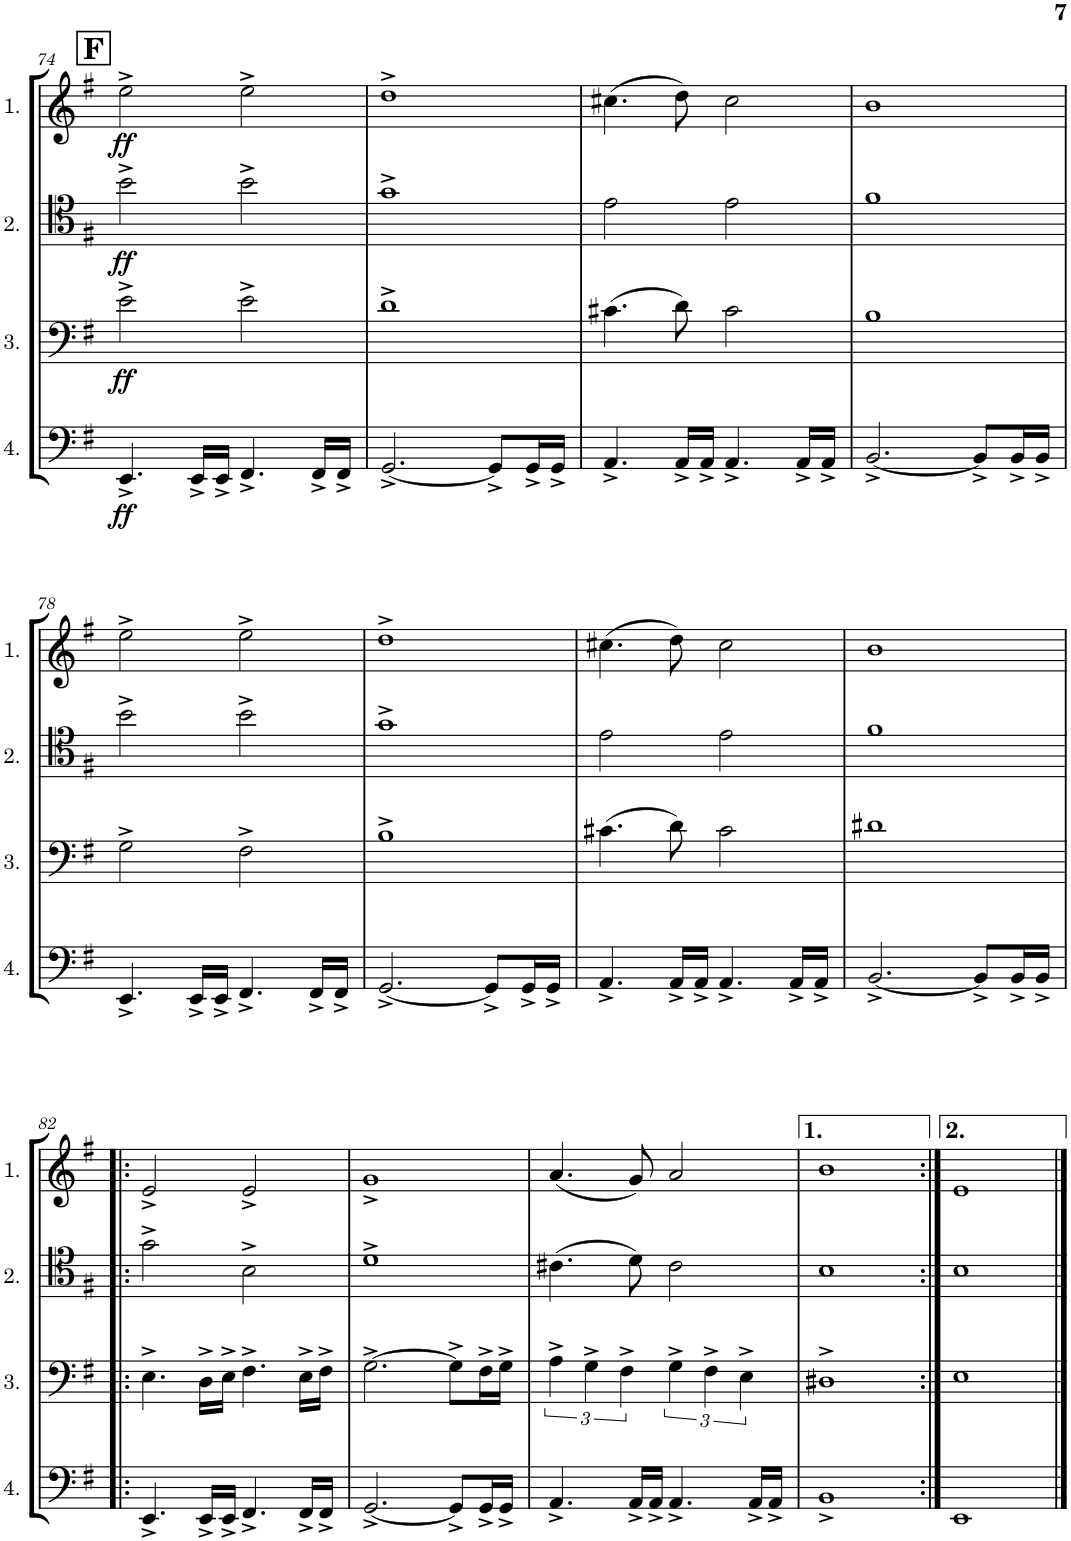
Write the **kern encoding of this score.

**kern	**dynam	**kern	**dynam	**kern	**dynam	**kern	**dynam
*part4	*part4	*part3	*part3	*part2	*part2	*part1	*part1
*staff4	*staff4	*staff3	*staff3	*staff2	*staff2	*staff1	*staff1
*I"Cello 4	*	*I"Cello 3	*	*I"Cello 2	*	*I"Cello 1	*
!!LO:PB:g=z
*clefF4	*	*clefF4	*	*clefC4	*	*clefG2	*
*k[f#]	*	*k[f#]	*	*k[f#]	*	*k[f#]	*
*M4/4	*	*M4/4	*	*M4/4	*	*M4/4	*
!!LO:REH:place=s1:a:B:cj:fs=14:t=F
=74	=74	=74	=74	=74	=74	=74	=74
!	!LO:DY:b	!	!LO:DY:b	!	!LO:DY:b	!	!LO:DY:b
4.EE^/	ff	2e^\	ff	2b^\	ff	2ee^\	ff
16EE^/LL	.	.	.	.	.	.	.
16EE^/JJ	.	.	.	.	.	.	.
4.FF#^/	.	2e^\	.	2b^\	.	2ee^\	.
16FF#^/LL	.	.	.	.	.	.	.
16FF#^/JJ	.	.	.	.	.	.	.
=75	=75	=75	=75	=75	=75	=75	=75
[2.GG^/	.	1d^	.	1g^	.	1dd^	.
8GG^/L]	.	.	.	.	.	.	.
16GG^/L	.	.	.	.	.	.	.
16GG^/JJ	.	.	.	.	.	.	.
=76	=76	=76	=76	=76	=76	=76	=76
4.AA^/	.	(4.c#X\	.	2e\	.	(4.cc#X\	.
16AA^/LL	.	8d\)	.	.	.	8dd\)	.
16AA^/JJ	.	.	.	.	.	.	.
4.AA^/	.	2c#\	.	2e\	.	2cc#\	.
16AA^/LL	.	.	.	.	.	.	.
16AA^/JJ	.	.	.	.	.	.	.
=77	=77	=77	=77	=77	=77	=77	=77
[2.BB^/	.	1B	.	1f#	.	1b	.
8BB^/L]	.	.	.	.	.	.	.
16BB^/L	.	.	.	.	.	.	.
16BB^/JJ	.	.	.	.	.	.	.
!!LO:LB:g=z
=78	=78	=78	=78	=78	=78	=78	=78
4.EE^/	.	2G^\	.	2b^\	.	2ee^\	.
16EE^/LL	.	.	.	.	.	.	.
16EE^/JJ	.	.	.	.	.	.	.
4.FF#^/	.	2F#^\	.	2b^\	.	2ee^\	.
16FF#^/LL	.	.	.	.	.	.	.
16FF#^/JJ	.	.	.	.	.	.	.
=79	=79	=79	=79	=79	=79	=79	=79
[2.GG^/	.	1B^	.	1g^	.	1dd^	.
8GG^/L]	.	.	.	.	.	.	.
16GG^/L	.	.	.	.	.	.	.
16GG^/JJ	.	.	.	.	.	.	.
=80	=80	=80	=80	=80	=80	=80	=80
4.AA^/	.	(4.c#X\	.	2e\	.	(4.cc#X\	.
16AA^/LL	.	8d\)	.	.	.	8dd\)	.
16AA^/JJ	.	.	.	.	.	.	.
4.AA^/	.	2c#\	.	2e\	.	2cc#\	.
16AA^/LL	.	.	.	.	.	.	.
16AA^/JJ	.	.	.	.	.	.	.
=81	=81	=81	=81	=81	=81	=81	=81
[2.BB^/	.	1d#X	.	1f#	.	1b	.
8BB^/L]	.	.	.	.	.	.	.
16BB^/L	.	.	.	.	.	.	.
16BB^/JJ	.	.	.	.	.	.	.
!!LO:LB:g=z
=82!|:	=82!|:	=82!|:	=82!|:	=82!|:	=82!|:	=82!|:	=82!|:
4.EE^/	.	4.E^\	.	2g^\	.	2e^/	.
16EE^/LL	.	16D^\LL	.	.	.	.	.
16EE^/JJ	.	16E^\JJ	.	.	.	.	.
4.FF#^/	.	4.F#^\	.	2B^\	.	2e^/	.
16FF#^/LL	.	16E^\LL	.	.	.	.	.
16FF#^/JJ	.	16F#^\JJ	.	.	.	.	.
=83	=83	=83	=83	=83	=83	=83	=83
[2.GG^/	.	[2.G^\	.	1d^	.	1g^	.
8GG^/L]	.	8G^\L]	.	.	.	.	.
16GG^/L	.	16F#^\L	.	.	.	.	.
16GG^/JJ	.	16G^\JJ	.	.	.	.	.
=84	=84	=84	=84	=84	=84	=84	=84
4.AA^/	.	6A^\	.	(4.c#X\	.	(4.a/	.
.	.	6G^\	.	.	.	.	.
.	.	6F#^\	.	.	.	.	.
16AA^/LL	.	.	.	8d\)	.	8g/)	.
16AA^/JJ	.	.	.	.	.	.	.
4.AA^/	.	6G^\	.	2c#\	.	2a/	.
.	.	6F#^\	.	.	.	.	.
.	.	6E^\	.	.	.	.	.
16AA^/LL	.	.	.	.	.	.	.
16AA^/JJ	.	.	.	.	.	.	.
=85	=85	=85	=85	=85	=85	=85	=85
1BB^	.	1D#X^	.	1B	.	1b	.
=86:|!	=86:|!	=86:|!	=86:|!	=86:|!	=86:|!	=86:|!	=86:|!
1EE	.	1E	.	1B	.	1e	.
==	==	==	==	==	==	==	==
*-	*-	*-	*-	*-	*-	*-	*-
